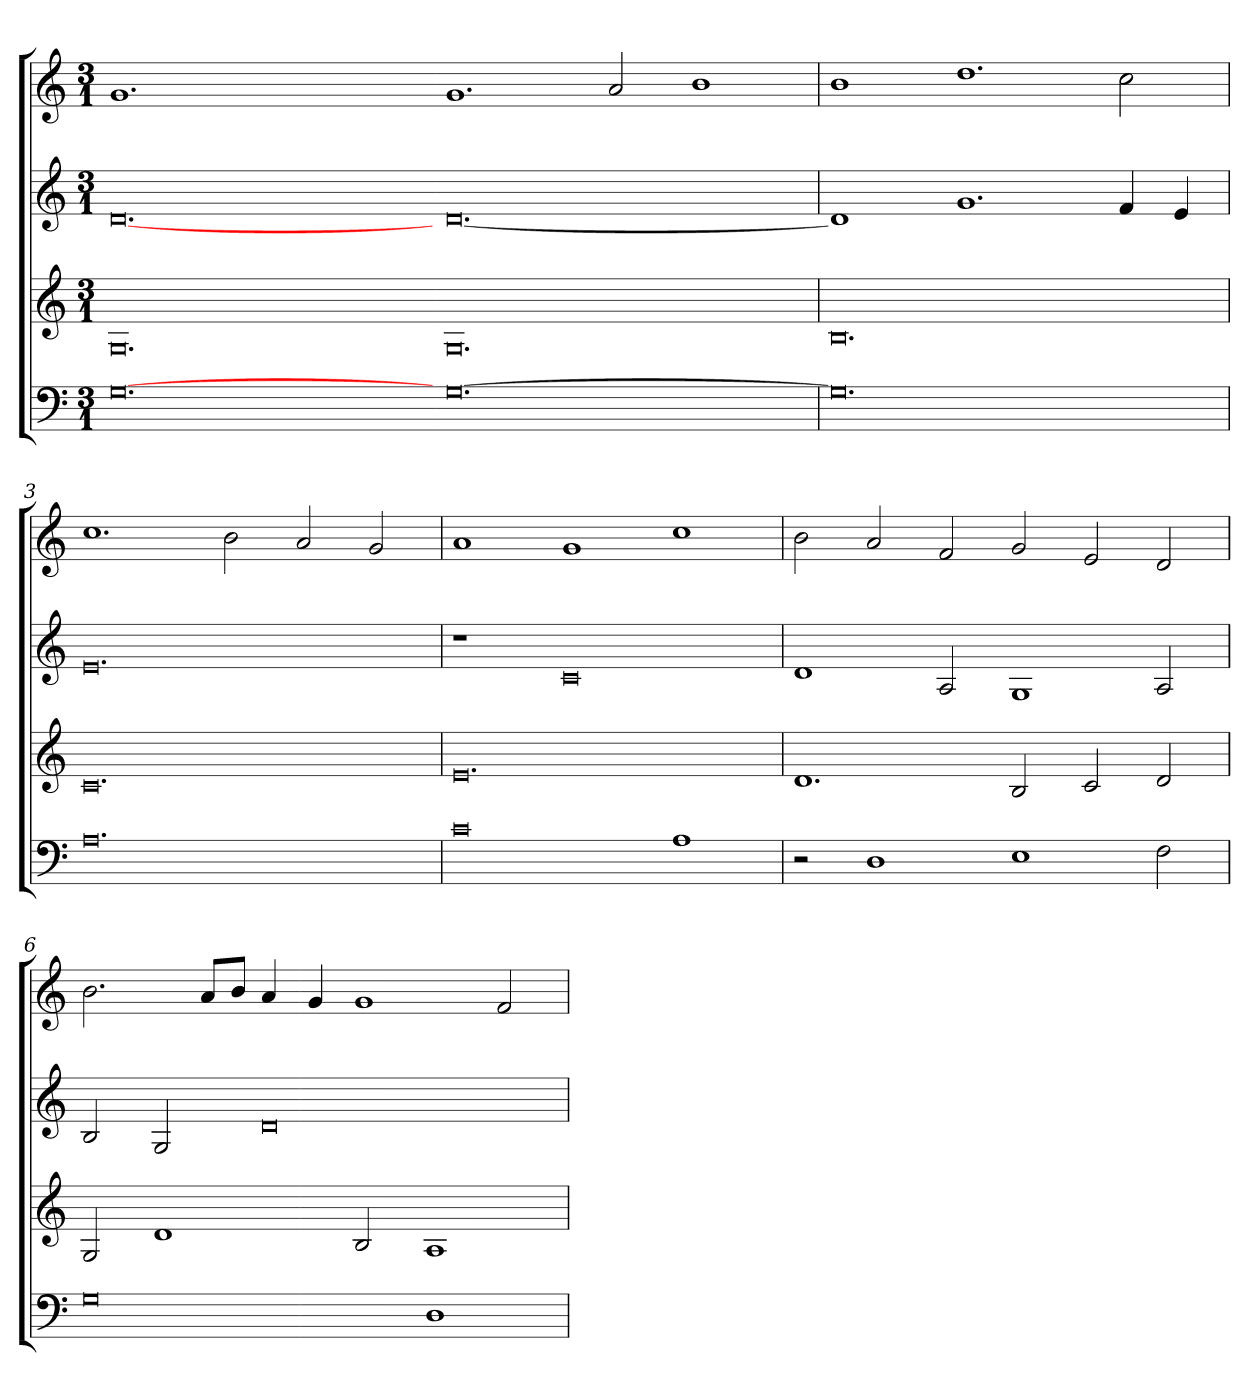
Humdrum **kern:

**kern	**kern	**kern	**kern
*part4	*part3	*part2	*part1
*staff4	*staff3	*staff2	*staff1
*clefF4	*clefG2	*clefG2	*clefG2
*M3/1	*M3/1	*M3/1	*M3/1
=	=	=	=
[0.G	0.G	[0.d	1.g
.	.	.	1.ryy
=1-	=1-	=1-	=1-
[0.G	0.G	[0.d	1.g
.	.	.	2a
.	.	.	1b
=2	=2	=2	=2
0.G]	0.B	1d]	1b
.	.	1.g	1.dd
.	.	4f	2cc
.	.	4e	.
=3	=3	=3	=3
0.A	0.c	0.e	1.cc
.	.	.	2b
.	.	.	2a
.	.	.	2g
=4	=4	=4	=4
0c	0.e	1r	1a
.	.	0c	1g
1A	.	.	1cc
=5	=5	=5	=5
2r	1.d	1d	2b
1D	.	.	2a
.	.	2A	2f
1E	2B	1G	2g
.	2c	.	2e
2F	2d	2A	2d
=6	=6	=6	=6
0G	2G	2B	2.b
.	1d	2G	.
.	.	.	8aL
.	.	.	8bJ
.	.	0d	4a
.	.	.	4g
.	2B	.	1g
1D	1A	.	.
.	.	.	2f
=	=	=	=
*-	*-	*-	*-
